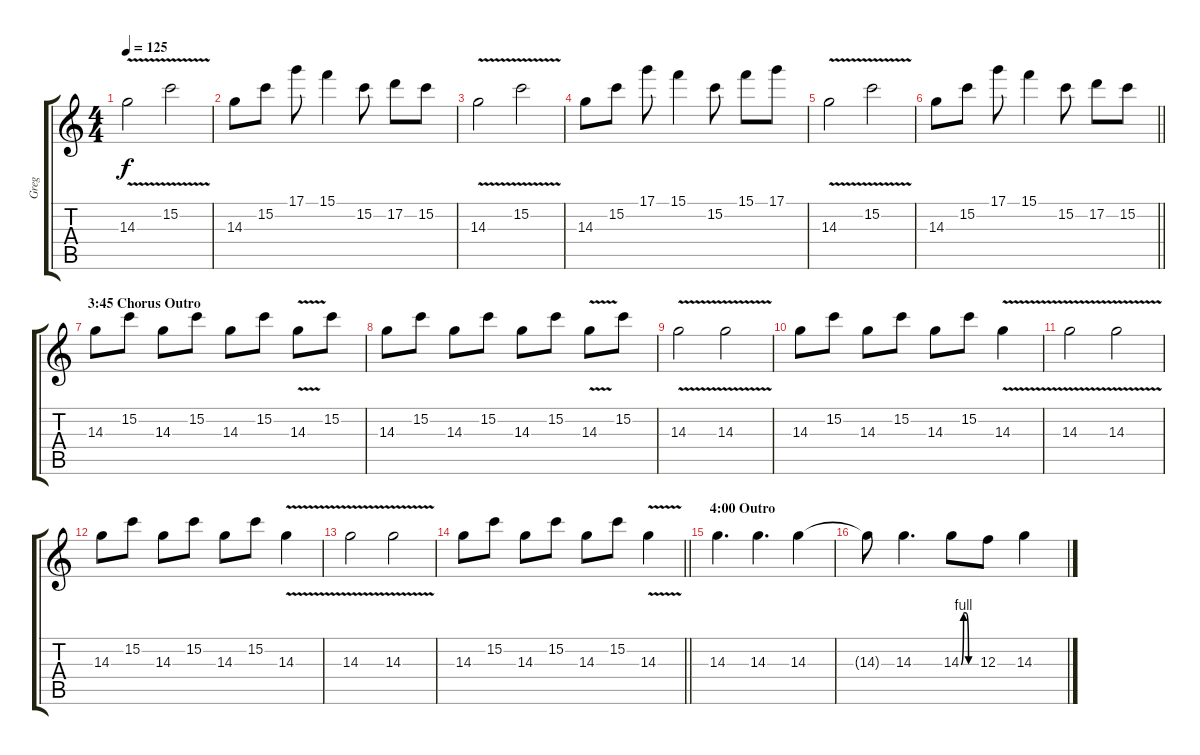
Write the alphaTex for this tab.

\track ("Greg" "Greg") {instrument acousticguitarsteel}
\staff {score tabs}
\tuning (D4 A3 F3 C3 G2 D2) {hide}
\ts (4 4)
\tempo 125
\clef g2
\ks c
14.3{v}.2{dy f} 15.2{v}.2 |
14.3.8 15.2.8 17.1.8 15.1.4 15.2.8 17.2.8 15.2.8 |
14.3{v}.2 15.2{v}.2 |
14.3.8 15.2.8 17.1.8 15.1.4 15.2.8 15.1.8 17.1.8 |
14.3{v}.2 15.2{v}.2 |
\barLineRight lightlight
14.3.8 15.2.8 17.1.8 15.1.4 15.2.8 17.2.8 15.2.8 |
\section ("" "3:45 Chorus Outro")
14.3.8 15.2.8 14.3.8 15.2.8 14.3.8 15.2.8 14.3{v}.8 15.2.8 |
14.3.8 15.2.8 14.3.8 15.2.8 14.3.8 15.2.8 14.3{v}.8 15.2.8 |
14.3{v}.2 14.3{v}.2 |
14.3.8 15.2.8 14.3.8 15.2.8 14.3.8 15.2.8 14.3{v}.4 |
14.3{v}.2 14.3{v}.2 |
14.3.8 15.2.8 14.3.8 15.2.8 14.3.8 15.2.8 14.3{v}.4 |
14.3{v}.2 14.3{v}.2 |
\barLineRight lightlight
14.3.8 15.2.8 14.3.8 15.2.8 14.3.8 15.2.8 14.3{v}.4 |
\section ("" "4:00 Outro")
14.3.4{d} 14.3.4{d} 14.3.4 |
14.3{t}.8 14.3.4{d} 14.3{be (custom 0 0 10 4 20 4 30 0 60 0)}.8 12.3.8 14.3.4
